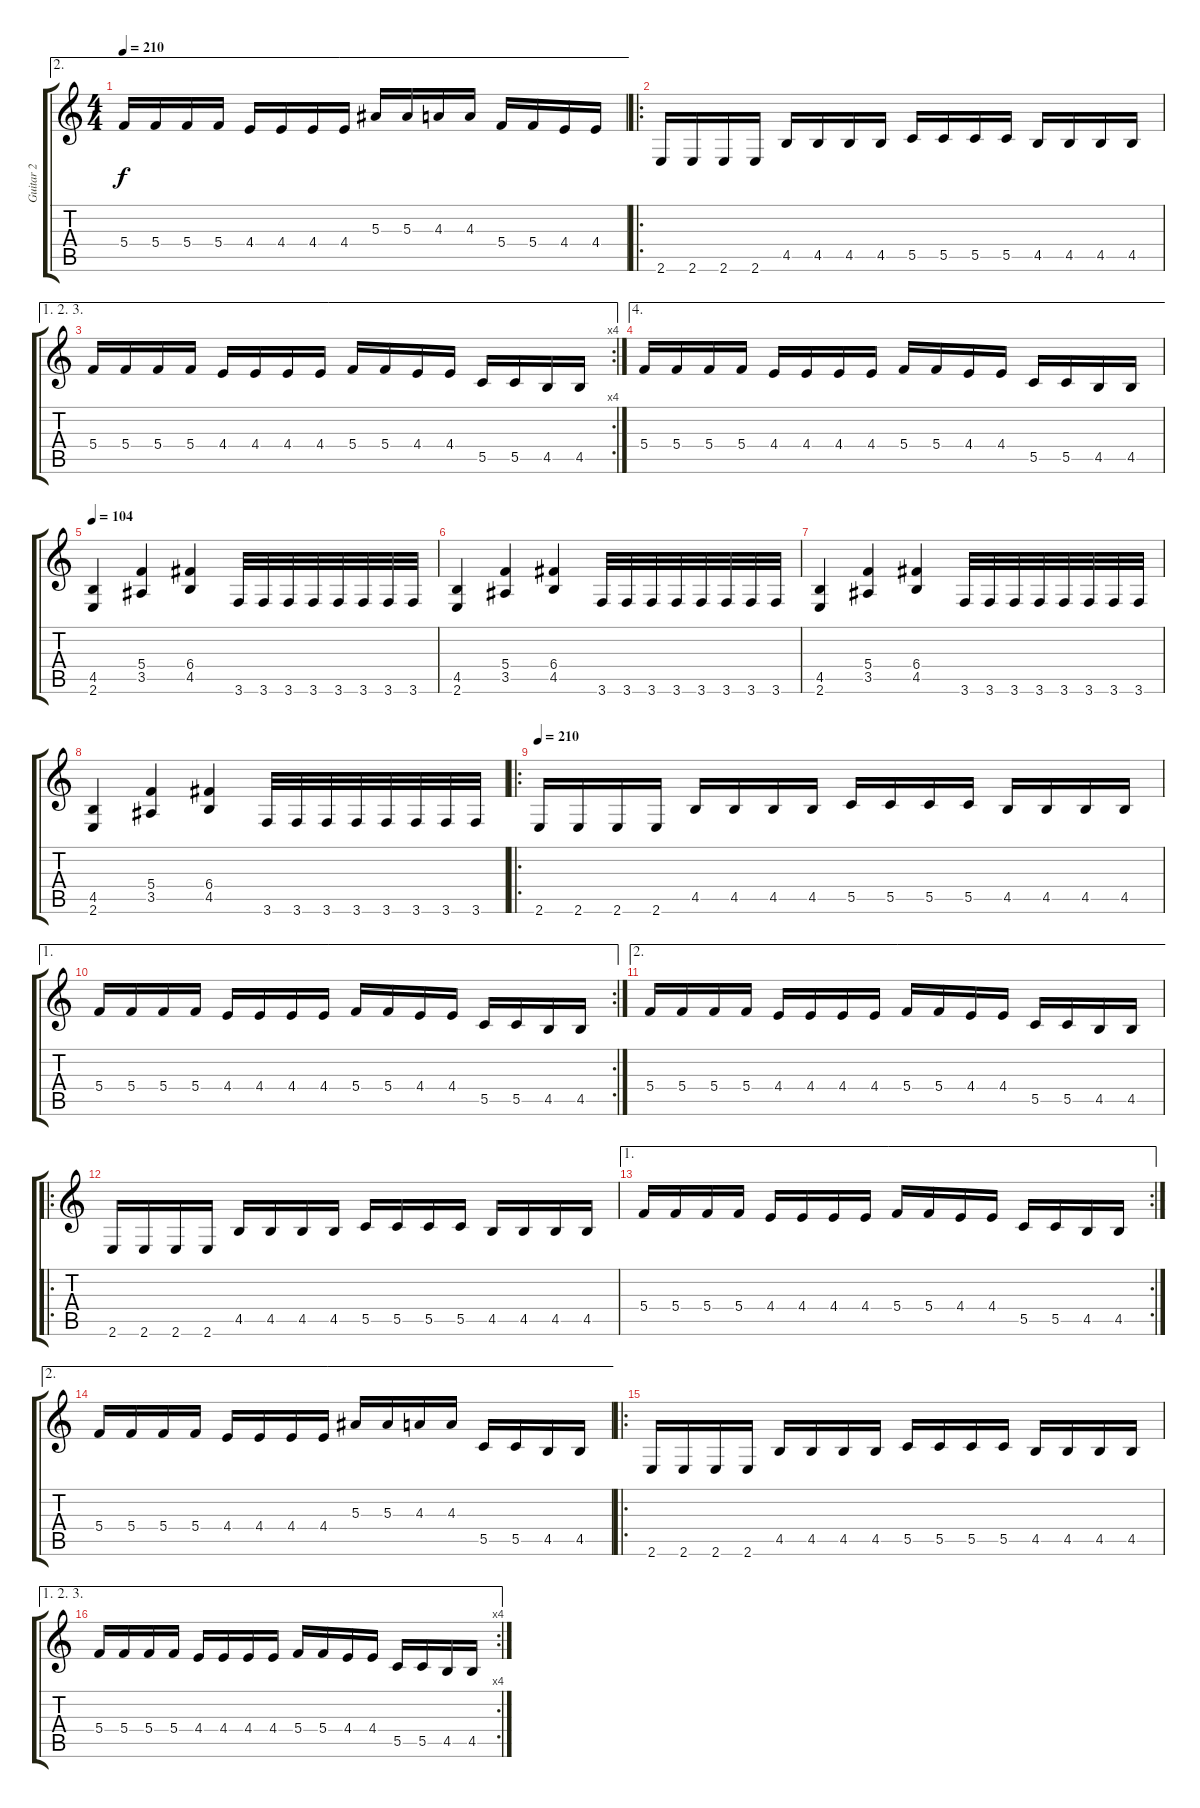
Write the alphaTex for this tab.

\track ("Guitar 2" "Guitar 2") {instrument distortionguitar}
\staff {score tabs}
\tuning (D4 A3 F3 C3 G2 D2) {hide}
\ae 2
\ts (4 4)
\tempo 210
\clef g2
\ks c
5.4.16{dy f} 5.4.16 5.4.16 5.4.16 4.4.16 4.4.16 4.4.16 4.4.16 5.3.16 5.3.16 4.3.16 4.3.16 5.4.16 5.4.16 4.4.16 4.4.16 |
\ro
2.6.16 2.6.16 2.6.16 2.6.16 4.5.16 4.5.16 4.5.16 4.5.16 5.5.16 5.5.16 5.5.16 5.5.16 4.5.16 4.5.16 4.5.16 4.5.16 |
\ae (1 2 3)
\rc 4
5.4.16 5.4.16 5.4.16 5.4.16 4.4.16 4.4.16 4.4.16 4.4.16 5.4.16 5.4.16 4.4.16 4.4.16 5.5.16 5.5.16 4.5.16 4.5.16 |
\ae 4
5.4.16 5.4.16 5.4.16 5.4.16 4.4.16 4.4.16 4.4.16 4.4.16 5.4.16 5.4.16 4.4.16 4.4.16 5.5.16 5.5.16 4.5.16 4.5.16 |
\tempo 104
(4.5 2.6).4 (5.4 3.5).4 (6.4 4.5).4 3.6.32 3.6.32 3.6.32 3.6.32 3.6.32 3.6.32 3.6.32 3.6.32 |
(4.5 2.6).4 (5.4 3.5).4 (6.4 4.5).4 3.6.32 3.6.32 3.6.32 3.6.32 3.6.32 3.6.32 3.6.32 3.6.32 |
(4.5 2.6).4 (5.4 3.5).4 (6.4 4.5).4 3.6.32 3.6.32 3.6.32 3.6.32 3.6.32 3.6.32 3.6.32 3.6.32 |
(4.5 2.6).4 (5.4 3.5).4 (6.4 4.5).4 3.6.32 3.6.32 3.6.32 3.6.32 3.6.32 3.6.32 3.6.32 3.6.32 |
\ro
\tempo 210
2.6.16 2.6.16 2.6.16 2.6.16 4.5.16 4.5.16 4.5.16 4.5.16 5.5.16 5.5.16 5.5.16 5.5.16 4.5.16 4.5.16 4.5.16 4.5.16 |
\ae 1
\rc 2
5.4.16 5.4.16 5.4.16 5.4.16 4.4.16 4.4.16 4.4.16 4.4.16 5.4.16 5.4.16 4.4.16 4.4.16 5.5.16 5.5.16 4.5.16 4.5.16 |
\ae 2
5.4.16 5.4.16 5.4.16 5.4.16 4.4.16 4.4.16 4.4.16 4.4.16 5.4.16 5.4.16 4.4.16 4.4.16 5.5.16 5.5.16 4.5.16 4.5.16 |
\ro
2.6.16 2.6.16 2.6.16 2.6.16 4.5.16 4.5.16 4.5.16 4.5.16 5.5.16 5.5.16 5.5.16 5.5.16 4.5.16 4.5.16 4.5.16 4.5.16 |
\ae 1
\rc 2
5.4.16 5.4.16 5.4.16 5.4.16 4.4.16 4.4.16 4.4.16 4.4.16 5.4.16 5.4.16 4.4.16 4.4.16 5.5.16 5.5.16 4.5.16 4.5.16 |
\ae 2
5.4.16 5.4.16 5.4.16 5.4.16 4.4.16 4.4.16 4.4.16 4.4.16 5.3.16 5.3.16 4.3.16 4.3.16 5.5.16 5.5.16 4.5.16 4.5.16 |
\ro
2.6.16 2.6.16 2.6.16 2.6.16 4.5.16 4.5.16 4.5.16 4.5.16 5.5.16 5.5.16 5.5.16 5.5.16 4.5.16 4.5.16 4.5.16 4.5.16 |
\ae (1 2 3)
\rc 4
5.4.16 5.4.16 5.4.16 5.4.16 4.4.16 4.4.16 4.4.16 4.4.16 5.4.16 5.4.16 4.4.16 4.4.16 5.5.16 5.5.16 4.5.16 4.5.16
